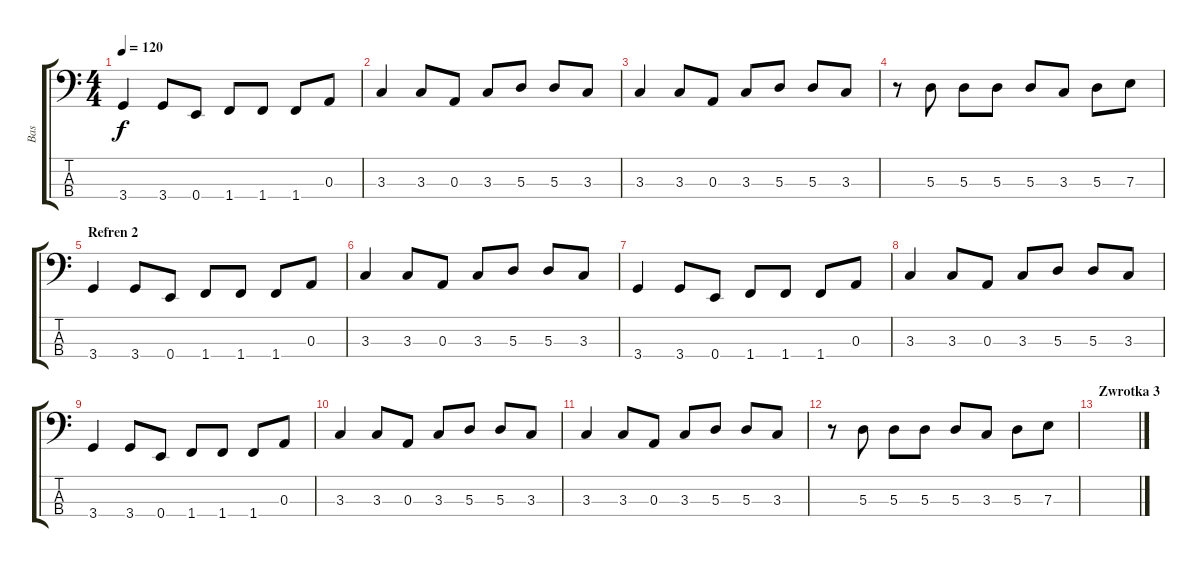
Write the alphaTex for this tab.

\track ("Bas" "Bas") {instrument electricbassfinger}
\staff {score tabs}
\tuning (G2 D2 A1 E1) {hide}
\ts (4 4)
\tempo 120
\clef f4
\ks c
3.4.4{dy f} 3.4.8 0.4.8 1.4.8 1.4.8 1.4.8 0.3.8 |
3.3.4 3.3.8 0.3.8 3.3.8 5.3.8 5.3.8 3.3.8 |
3.3.4 3.3.8 0.3.8 3.3.8 5.3.8 5.3.8 3.3.8 |
r.8 5.3.8 5.3.8 5.3.8 5.3.8 3.3.8 5.3.8 7.3.8 |
\section ("" "Refren 2")
3.4.4 3.4.8 0.4.8 1.4.8 1.4.8 1.4.8 0.3.8 |
3.3.4 3.3.8 0.3.8 3.3.8 5.3.8 5.3.8 3.3.8 |
3.4.4 3.4.8 0.4.8 1.4.8 1.4.8 1.4.8 0.3.8 |
3.3.4 3.3.8 0.3.8 3.3.8 5.3.8 5.3.8 3.3.8 |
3.4.4 3.4.8 0.4.8 1.4.8 1.4.8 1.4.8 0.3.8 |
3.3.4 3.3.8 0.3.8 3.3.8 5.3.8 5.3.8 3.3.8 |
3.3.4 3.3.8 0.3.8 3.3.8 5.3.8 5.3.8 3.3.8 |
r.8 5.3.8 5.3.8 5.3.8 5.3.8 3.3.8 5.3.8 7.3.8 |
\section ("" "Zwrotka 3")
